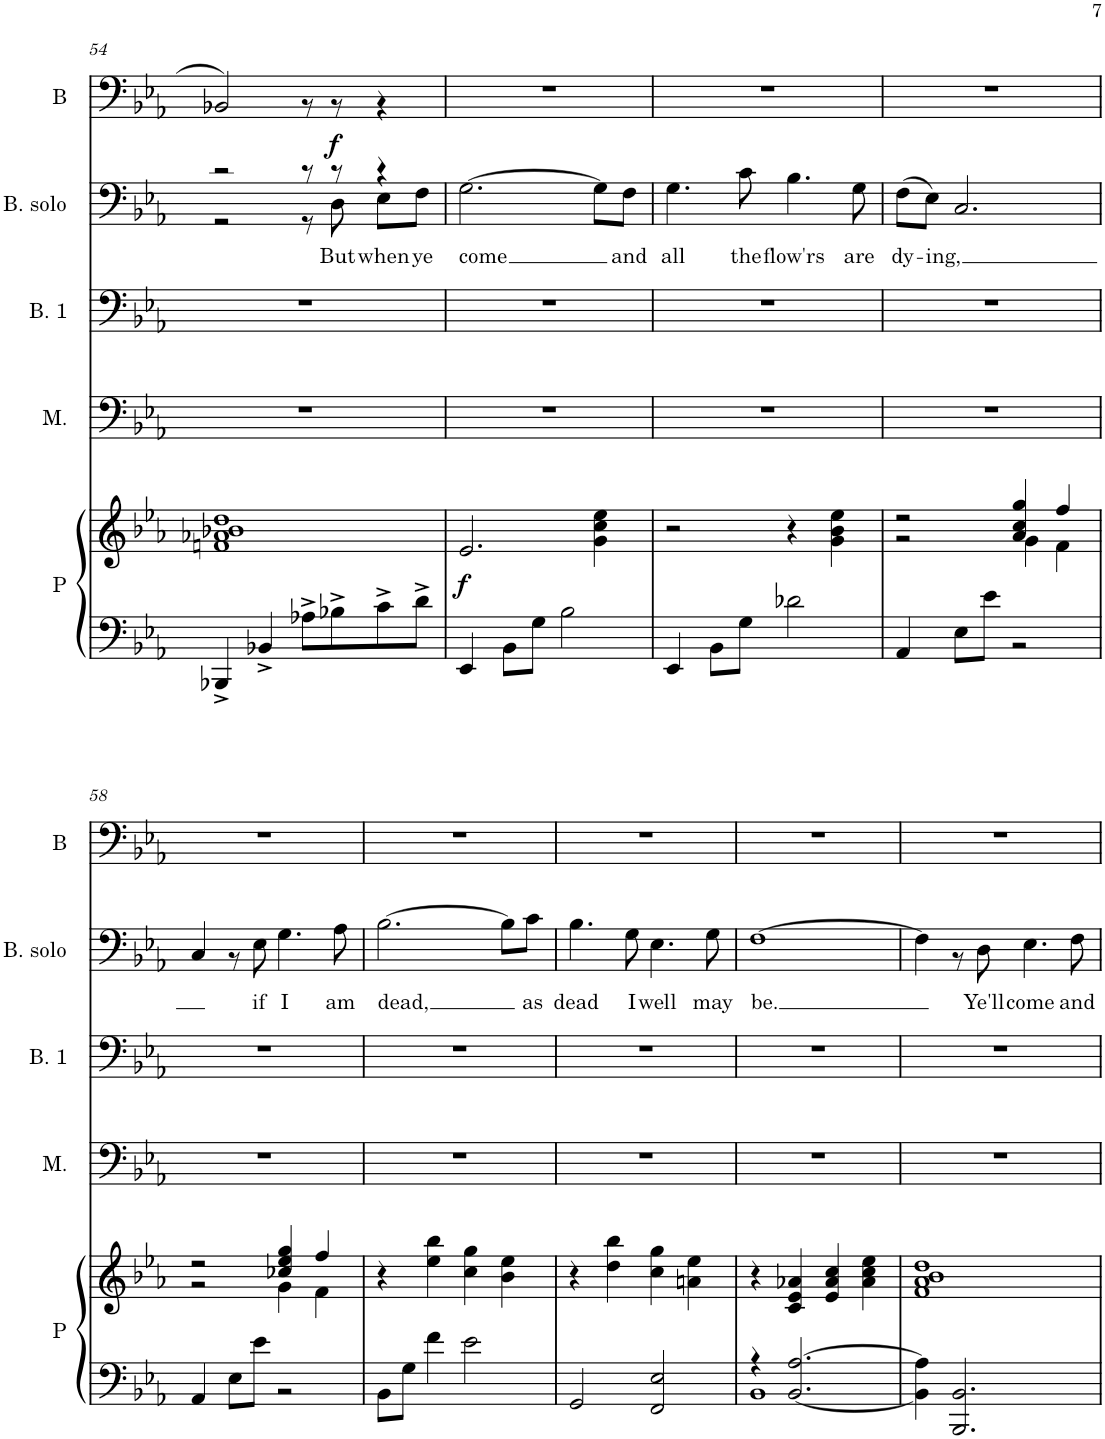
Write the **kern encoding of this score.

**kern	**kern	**dynam	**kern	**kern	**kern	**text	**dynam	**kern
*part5	*part5	*part5	*part4	*part3	*part2	*part2	*part2	*part1
*staff6	*staff5	*staff5/6	*staff4	*staff3	*staff2	*staff2	*staff2	*staff1
*I"Piano	*	*	*I"Men	*I"Bass 1	*I"Bass solo	*	*	*I"Bass
*I'P	*	*	*I'M.	*I'B. 1	*I'B. solo	*	*	*I'B
!!LO:PB:g=z
*clefF4	*clefG2	*	*clefF4	*clefF4	*clefF4	*	*	*clefF4
*k[b-e-a-]	*k[b-e-a-]	*	*k[b-e-a-]	*k[b-e-a-]	*k[b-e-a-]	*	*	*k[b-e-a-]
*M4/4	*M4/4	*	*M4/4	*M4/4	*M4/4	*	*	*M4/4
=54	=54	=54	=54	=54	=54	=54	=54	=54
*^	*	*	*	*	*^	*	*	*^
1ryy	4BBB-X^</	1fn 1a-X 1b-X 1dd	.	1r	1r	2r	2r	.	.	1ryy	2BB-X/
.	4BB-X^</	.	.	.	.	.	.	.	.	.	.
.	8A-X^>\L	.	.	.	.	8r	8r	.	.	.	8r
!	!	!	!	!	!	!	!	!LO:LY:b	!LO:DY:a	!	!
.	8B-X^>\	.	.	.	.	8r	8D\	But	f	.	8r
!	!	!	!	!	!	!	!	!LO:LY:b	!	!	!
.	8c^>\	.	.	.	.	4r	8E-\L	when	.	.	4r
!	!	!	!	!	!	!	!	!LO:LY:b	!	!	!
.	8d^>\J	.	.	.	.	.	8F\J	ye	.	.	.
*	*	*	*	*	*	*	*	*	*	*v	*v
=55	=55	=55	=55	=55	=55	=55	=55	=55	=55	=55
!	!	!	!LO:DY:b	!	!	!	!	!LO:LY:b	!	!
1ryy	4EE-/	2.e-/	f	1r	1r	1ryy	[>2.G\	come	.	1r
.	8BB-\L	.	.	.	.	.	.	.	.	.
.	8G\J	.	.	.	.	.	.	.	.	.
.	2B-\	.	.	.	.	.	.	.	.	.
.	.	4g\ 4cc\ 4ee-\	.	.	.	.	8G\L]	.	.	.
!	!	!	!	!	!	!	!	!LO:LY:b	!	!
.	.	.	.	.	.	.	8F\J	and	.	.
=56	=56	=56	=56	=56	=56	=56	=56	=56	=56	=56
!	!	!	!	!	!	!	!	!LO:LY:b	!	!
1ryy	4EE-/	2r	.	1r	1r	1ryy	4.G\	all	.	1r
.	8BB-\L	.	.	.	.	.	.	.	.	.
!	!	!	!	!	!	!	!	!LO:LY:b	!	!
.	8G\J	.	.	.	.	.	8c\	the	.	.
!	!	!	!	!	!	!	!	!LO:LY:b	!	!
.	2d-X\	4r	.	.	.	.	4.B-\	flow'rs	.	.
.	.	4g\ 4b-\ 4ee-\	.	.	.	.	.	.	.	.
!	!	!	!	!	!	!	!	!LO:LY:b	!	!
.	.	.	.	.	.	.	8G\	are	.	.
=57	=57	=57	=57	=57	=57	=57	=57	=57	=57	=57
*	*	*^	*	*	*	*	*	*	*	*
!	!	!	!	!	!	!	!	!	!LO:LY:b	!	!
1ryy	4AA-/	2r	2r	.	1r	1r	1ryy	(>8F\L	dy-	.	1r
!	!	!	!	!	!	!	!	!	!LO:LY:b	!	!
.	.	.	.	.	.	.	.	8E-\J)	-ing,	.	.
.	8E-\L	.	.	.	.	.	.	2.C/	.	.	.
.	8e-\J	.	.	.	.	.	.	.	.	.	.
.	2r	4a-/ 4cc/ 4gg/	4g\	.	.	.	.	.	.	.	.
.	.	4ff/	4f\	.	.	.	.	.	.	.	.
!!LO:LB:g=z
=58	=58	=58	=58	=58	=58	=58	=58	=58	=58	=58	=58
1ryy	4AA-/	2r	2r	.	1r	1r	1ryy	4C/	.	.	1r
.	8E-\L	.	.	.	.	.	.	8r	.	.	.
!	!	!	!	!	!	!	!	!	!LO:LY:b	!	!
.	8e-\J	.	.	.	.	.	.	8E-\	if	.	.
!	!	!	!	!	!	!	!	!	!LO:LY:b	!	!
.	2r	4cc-X/ 4ee-/ 4gg/	4g\	.	.	.	.	4.G\	I	.	.
.	.	4ff/	4f\	.	.	.	.	.	.	.	.
!	!	!	!	!	!	!	!	!	!LO:LY:b	!	!
.	.	.	.	.	.	.	.	8A-\	am	.	.
*	*	*v	*v	*	*	*	*	*	*	*	*
=59	=59	=59	=59	=59	=59	=59	=59	=59	=59	=59
!	!	!	!	!	!	!	!	!LO:LY:b	!	!
1ryy	8BB-\L	4r	.	1r	1r	1ryy	[>2.B-\	dead,	.	1r
.	8G\J	.	.	.	.	.	.	.	.	.
.	4f\	4ee-\ 4bb-\	.	.	.	.	.	.	.	.
.	2e-\	4cc\ 4gg\	.	.	.	.	.	.	.	.
.	.	4b-\ 4ee-\	.	.	.	.	8B-\L]	.	.	.
!	!	!	!	!	!	!	!	!LO:LY:b	!	!
.	.	.	.	.	.	.	8c\J	as	.	.
=60	=60	=60	=60	=60	=60	=60	=60	=60	=60	=60
!	!	!	!	!	!	!	!	!LO:LY:b	!	!
1ryy	2GG/	4r	.	1r	1r	1ryy	4.B-\	dead	.	1r
.	.	4dd\ 4bb-\	.	.	.	.	.	.	.	.
!	!	!	!	!	!	!	!	!LO:LY:b	!	!
.	.	.	.	.	.	.	8G\	I	.	.
!	!	!	!	!	!	!	!	!LO:LY:b	!	!
.	2FF/ 2E-/	4cc\ 4gg\	.	.	.	.	4.E-\	well	.	.
.	.	4an\ 4ee-\	.	.	.	.	.	.	.	.
!	!	!	!	!	!	!	!	!LO:LY:b	!	!
.	.	.	.	.	.	.	8G\	may	.	.
=61	=61	=61	=61	=61	=61	=61	=61	=61	=61	=61
!	!	!	!	!	!	!	!	!LO:LY:b	!	!
4r	1BB-	4r	.	1r	1r	1ryy	[>1F	be.	.	1r
[<2.BB-/ [>2.A-/	.	4c/ 4e-/ 4a-X/	.	.	.	.	.	.	.	.
.	.	4e-/ 4a-/ 4cc/	.	.	.	.	.	.	.	.
.	.	4a-\ 4cc\ 4ee-\	.	.	.	.	.	.	.	.
*v	*v	*	*	*	*	*	*	*	*	*
=62	=62	=62	=62	=62	=62	=62	=62	=62	=62
4BB-\] 4A-\]	1f 1a- 1b- 1dd	.	1r	1r	1ryy	4F\]	.	.	1r
2.BBB-/ 2.BB-/	.	.	.	.	.	8r	.	.	.
!	!	!	!	!	!	!	!LO:LY:b	!	!
.	.	.	.	.	.	8D\	Ye'll	.	.
!	!	!	!	!	!	!	!LO:LY:b	!	!
.	.	.	.	.	.	4.E-\	come	.	.
!	!	!	!	!	!	!	!LO:LY:b	!	!
.	.	.	.	.	.	8F\	and	.	.
*	*	*	*	*	*v	*v	*	*	*
=	=	=	=	=	=	=	=	=
*-	*-	*-	*-	*-	*-	*-	*-	*-
